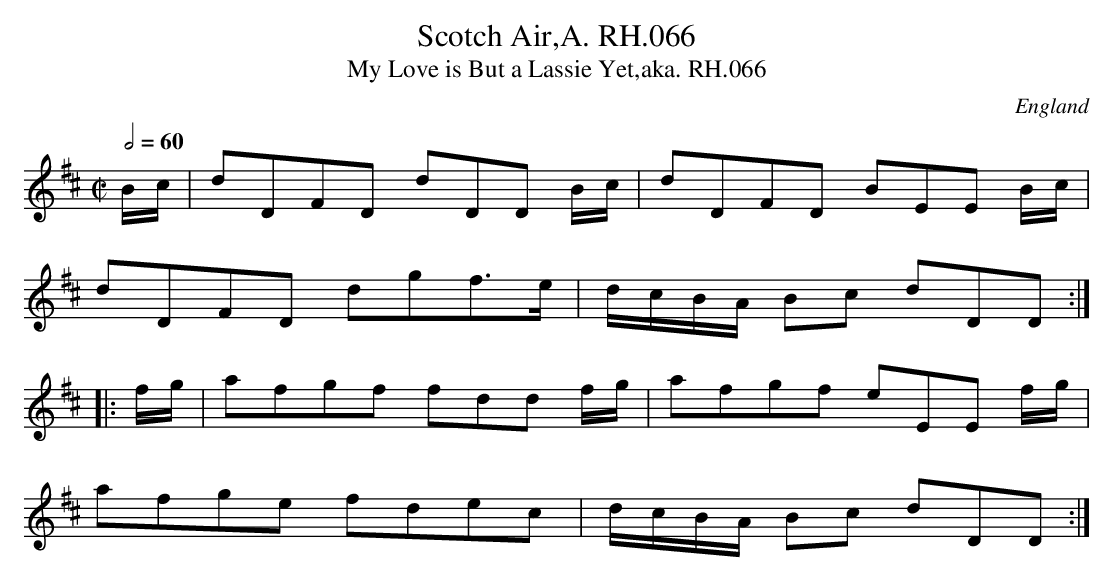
X:1
T:Scotch Air,A. RH.066
T:My Love is But a Lassie Yet,aka. RH.066
L:1/8
M:C|
O:England
Q:1/2=60
K:D
B/c/|dDFD dDD B/c/|dDFD BEE B/c/|!
dDFD dgf>e|d/c/B/A/ Bc dDD:|!
|:f/g/|afgf fdd f/g/|afgf eEE f/g/|!
afge fdec|d/c/B/A/ Bc dDD:|
